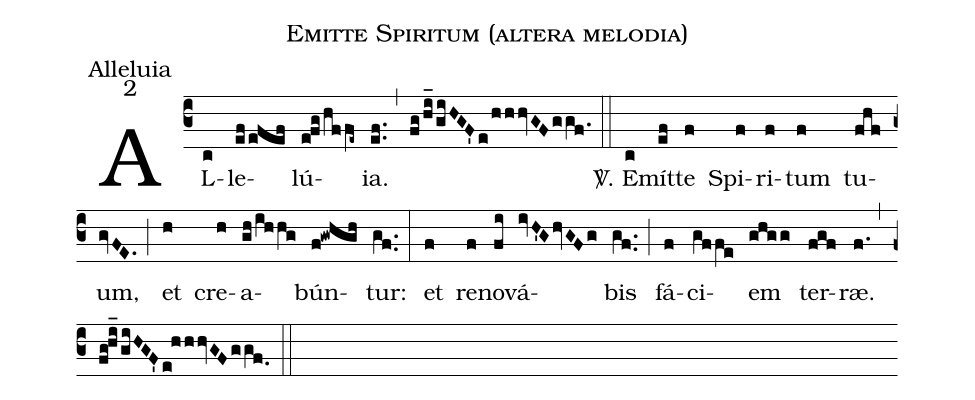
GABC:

name: Emitte Spiritum (altera melodia);
office-part: Alleluia;
mode: 2;
%%
(c3) AL(c)le(ef/efef)lú(efghffe~)ia.(e.f.) (,) {}(fg/hi_/giHGF'e/hhhvGFggf.) (::)
<sp>V/</sp>. E(c)mít(ef)te(f) Spi(f)ri(f)tum(f) tu(fhf)um,(gvFE.) (;) et(h) cre(h)a(gh/ihhg)bún(f!gwhgh)tur:(gf..) (:)
et(f) re(f)no(fi)vá(ivH'GhvGFg)bis(gf..) (;) fá(f)ci(gffe)em(ghgg) ter(fgf)ræ.(f.) (,) (fg!hi_/giHGF'e!hhhvGFggf.0) (::)
